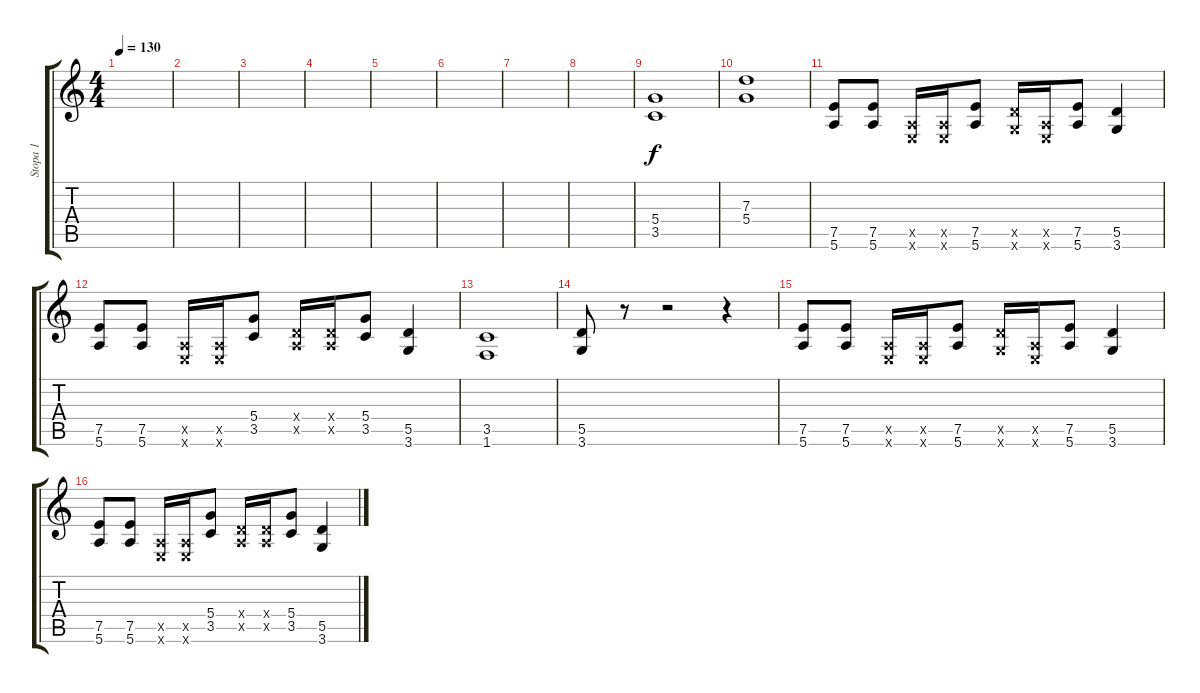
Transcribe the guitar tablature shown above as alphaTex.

\track ("Stopa 1" "Stopa 1") {instrument distortionguitar}
\staff {score tabs}
\tuning (E4 B3 G3 D3 A2 E2) {hide}
\ts (4 4)
\tempo 130
\clef g2
\ks c
|
|
|
|
|
|
|
|
(5.4 3.5).1 |
(7.3 5.4).1 |
(7.5 5.6).8 (7.5 5.6).8 (0.5{x} 0.6{x}).16 (0.5{x} 0.6{x}).16 (7.5 5.6).8 (5.5{x} 3.6{x}).16 (0.5{x} 0.6{x}).16 (7.5 5.6).8 (5.5 3.6).4 |
(7.5 5.6).8 (7.5 5.6).8 (0.5{x} 0.6{x}).16 (0.5{x} 0.6{x}).16 (5.4 3.5).8 (0.4{x} 0.5{x}).16 (0.4{x} 0.5{x}).16 (5.4 3.5).8 (5.5 3.6).4 |
(3.5 1.6).1 |
(5.5 3.6).8 r.8 r.2 r.4 |
(7.5 5.6).8 (7.5 5.6).8 (0.5{x} 0.6{x}).16 (0.5{x} 0.6{x}).16 (7.5 5.6).8 (5.5{x} 3.6{x}).16 (0.5{x} 0.6{x}).16 (7.5 5.6).8 (5.5 3.6).4 |
(7.5 5.6).8 (7.5 5.6).8 (0.5{x} 0.6{x}).16 (0.5{x} 0.6{x}).16 (5.4 3.5).8 (0.4{x} 0.5{x}).16 (0.4{x} 0.5{x}).16 (5.4 3.5).8 (5.5 3.6).4
